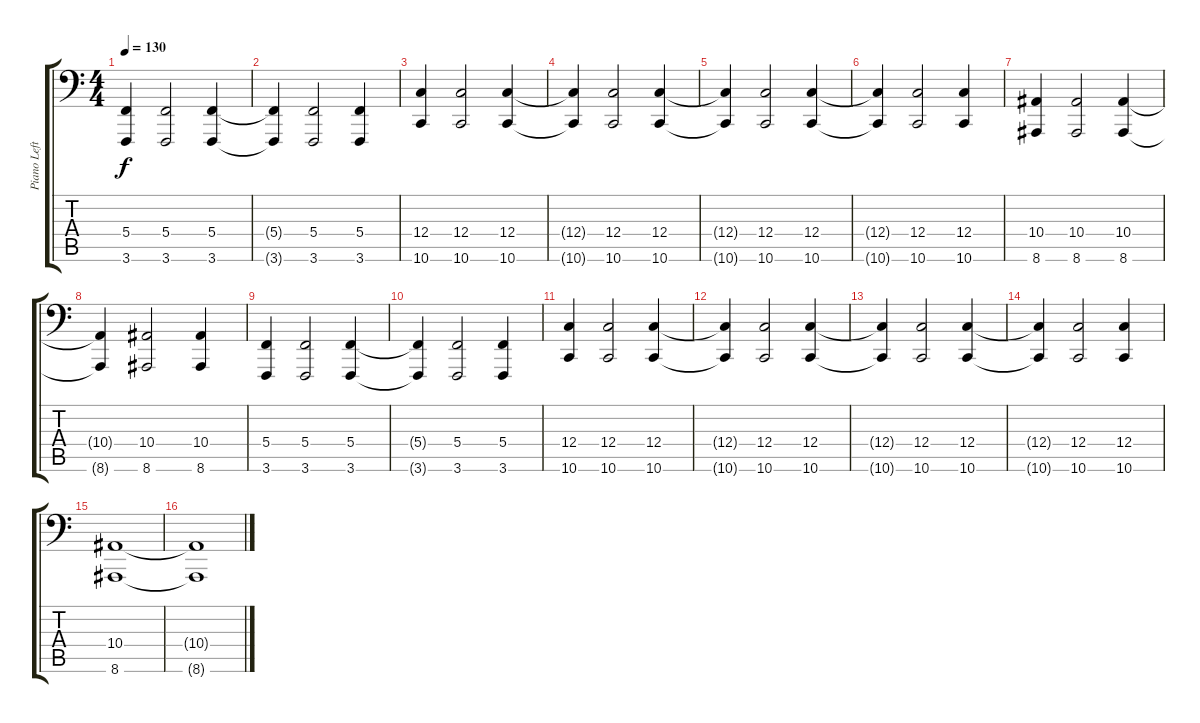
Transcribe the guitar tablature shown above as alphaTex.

\track ("Piano Left Hand" "Piano Left") {instrument acousticgrandpiano}
\staff {score tabs}
\tuning (D3 A2 F2 C2 G1 D1) {hide}
\ts (4 4)
\tempo 130
\clef f4
\ks c
(5.4 3.6).4{dy f} (5.4 3.6).2 (5.4 3.6).4 |
(5.4{t} 3.6{t}).4 (5.4 3.6).2 (5.4 3.6).4 |
(12.4 10.6).4 (12.4 10.6).2 (12.4 10.6).4 |
(12.4{t} 10.6{t}).4 (12.4 10.6).2 (12.4 10.6).4 |
(12.4{t} 10.6{t}).4 (12.4 10.6).2 (12.4 10.6).4 |
(12.4{t} 10.6{t}).4 (12.4 10.6).2 (12.4 10.6).4 |
(10.4 8.6).4 (10.4 8.6).2 (10.4 8.6).4 |
(10.4{t} 8.6{t}).4 (10.4 8.6).2 (10.4 8.6).4 |
(5.4 3.6).4 (5.4 3.6).2 (5.4 3.6).4 |
(5.4{t} 3.6{t}).4 (5.4 3.6).2 (5.4 3.6).4 |
(12.4 10.6).4 (12.4 10.6).2 (12.4 10.6).4 |
(12.4{t} 10.6{t}).4 (12.4 10.6).2 (12.4 10.6).4 |
(12.4{t} 10.6{t}).4 (12.4 10.6).2 (12.4 10.6).4 |
(12.4{t} 10.6{t}).4 (12.4 10.6).2 (12.4 10.6).4 |
(10.4 8.6).1 |
(10.4{t} 8.6{t}).1
